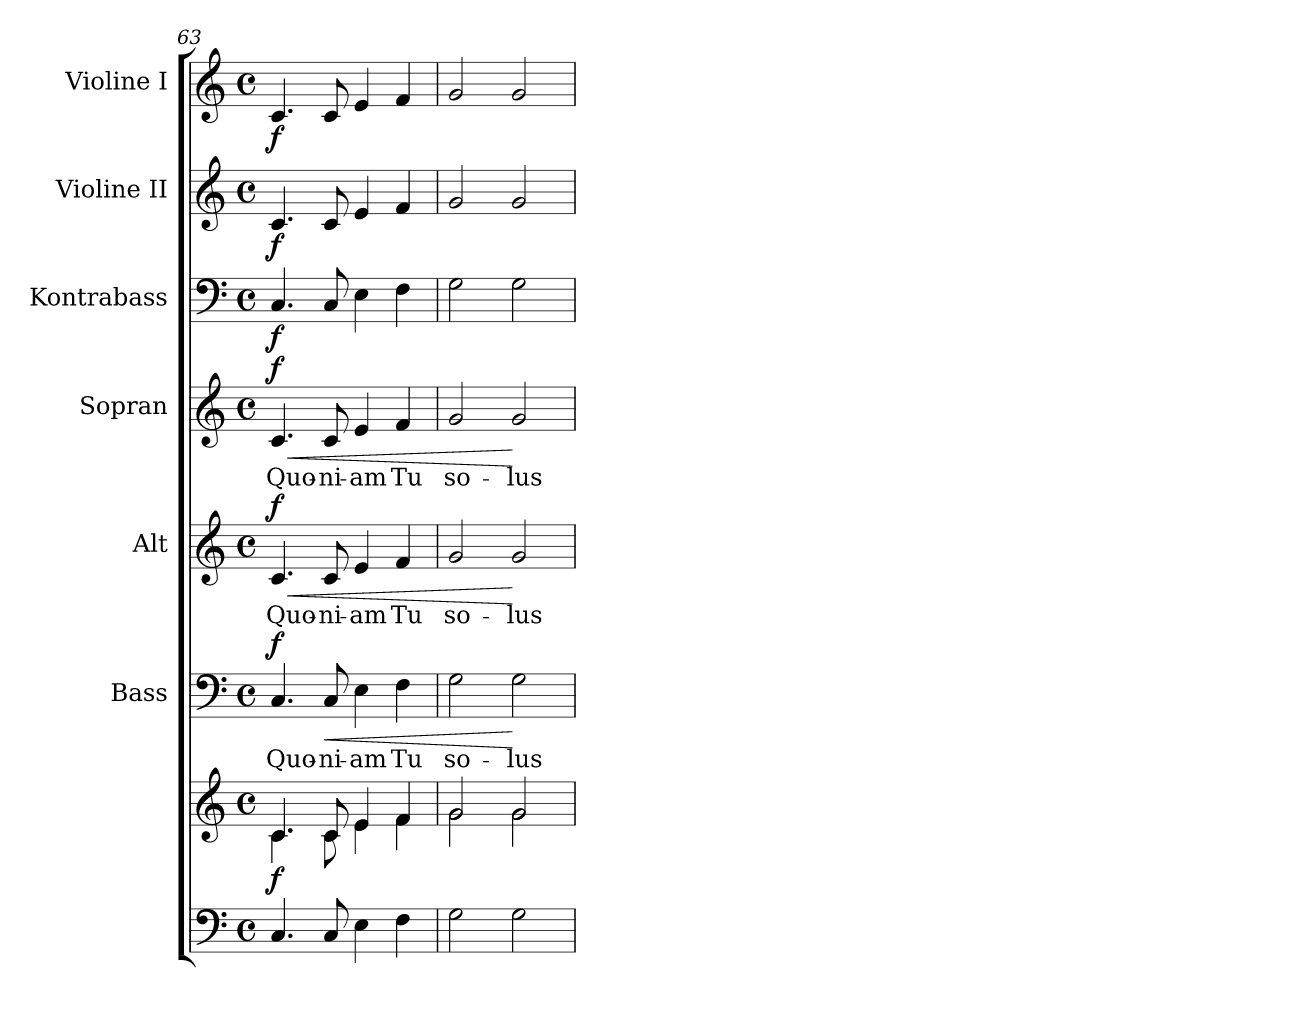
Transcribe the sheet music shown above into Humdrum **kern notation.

**kern	**kern	**dynam	**kern	**text	**dynam	**kern	**text	**dynam	**kern	**text	**dynam	**kern	**dynam	**kern	**dynam	**kern	**dynam
*part7	*part7	*part7	*part6	*part6	*part6	*part5	*part5	*part5	*part4	*part4	*part4	*part3	*part3	*part2	*part2	*part1	*part1
*staff8	*staff7	*staff7/8	*staff6	*staff6	*staff6	*staff5	*staff5	*staff5	*staff4	*staff4	*staff4	*staff3	*staff3	*staff2	*staff2	*staff1	*staff1
*	*	*	*I"Bass	*	*	*I"Alt	*	*	*I"Sopran	*	*	*I"Kontrabass	*	*I"Violine II	*	*I"Violine I	*
*	*	*	*I'B.	*	*	*I'A.	*	*	*I'S.	*	*	*I'Kb.	*	*I'Vl. II	*	*I'Vl. I	*
*clefF4	*clefG2	*	*clefF4	*	*	*clefG2	*	*	*clefG2	*	*	*clefF4	*	*clefG2	*	*clefG2	*
*	*	*	*	*	*	*	*	*	*	*	*	*ITrd7c12	*	*	*	*	*
*k[]	*k[]	*	*k[]	*	*	*k[]	*	*	*k[]	*	*	*k[]	*	*k[]	*	*k[]	*
*C:	*C:	*	*C:	*	*	*C:	*	*	*C:	*	*	*C:	*	*C:	*	*C:	*
*M4/4	*M4/4	*	*M4/4	*	*	*M4/4	*	*	*M4/4	*	*	*M4/4	*	*M4/4	*	*M4/4	*
*met(c)	*met(c)	*	*met(c)	*	*	*met(c)	*	*	*met(c)	*	*	*met(c)	*	*met(c)	*	*met(c)	*
=63	=63	=63	=63	=63	=63	=63	=63	=63	=63	=63	=63	=63	=63	=63	=63	=63	=63
*	*^	*	*	*	*	*	*	*	*	*	*	*	*	*	*	*	*
!	!	!	!LO:DY:b	!	!LO:LY:b	!LO:DY:a	!	!LO:LY:b	!LO:HP:b	!	!LO:LY:b	!LO:HP:b	!	!	!	!	!	!
!	!	!	!	!	!	!	!	!	!LO:DY:n=1:a	!	!	!LO:DY:n=1:a	!	!LO:DY:b	!	!LO:DY:b	!	!LO:DY:b
4.C/	4.c/	4.c\	f	4.C/	Quo-	f	4.c/	Quo-	< f	4.c/	Quo-	< f	4.CC/	f	4.c/	f	4.c/	f
!	!	!	!	!	!LO:LY:b	!LO:HP:b	!	!LO:LY:b	!	!	!LO:LY:b	!	!	!	!	!	!	!
8C/	8c/	8c\	.	8C/	-ni-	<	8c/	-ni-	.	8c/	-ni-	.	8CC/	.	8c/	.	8c/	.
!	!	!	!	!	!LO:LY:b	!	!	!LO:LY:b	!	!	!LO:LY:b	!	!	!	!	!	!	!
4E\	4e/	4e\	.	4E\	-am	.	4e/	-am	.	4e/	-am	.	4EE\	.	4e/	.	4e/	.
!	!	!	!	!	!LO:LY:b	!	!	!LO:LY:b	!	!	!LO:LY:b	!	!	!	!	!	!	!
4F\	4f/	4f\	.	4F\	Tu	.	4f/	Tu	.	4f/	Tu	.	4FF\	.	4f/	.	4f/	.
=64	=64	=64	=64	=64	=64	=64	=64	=64	=64	=64	=64	=64	=64	=64	=64	=64	=64	=64
!	!	!	!	!	!LO:LY:b	!	!	!LO:LY:b	!	!	!LO:LY:b	!	!	!	!	!	!	!
2G\	2g/	2g\	.	2G\	so-	.	2g/	so-	.	2g/	so-	.	2GG\	.	2g/	.	2g/	.
!	!	!	!	!	!LO:LY:b	!	!	!LO:LY:b	!	!	!LO:LY:b	!	!	!	!	!	!	!
2G\	2g/	2g\	.	2G\	-lus	[	2g/	-lus	[	2g/	-lus	[	2GG\	.	2g/	.	2g/	.
*	*v	*v	*	*	*	*	*	*	*	*	*	*	*	*	*	*	*	*
=	=	=	=	=	=	=	=	=	=	=	=	=	=	=	=	=	=
*-	*-	*-	*-	*-	*-	*-	*-	*-	*-	*-	*-	*-	*-	*-	*-	*-	*-
